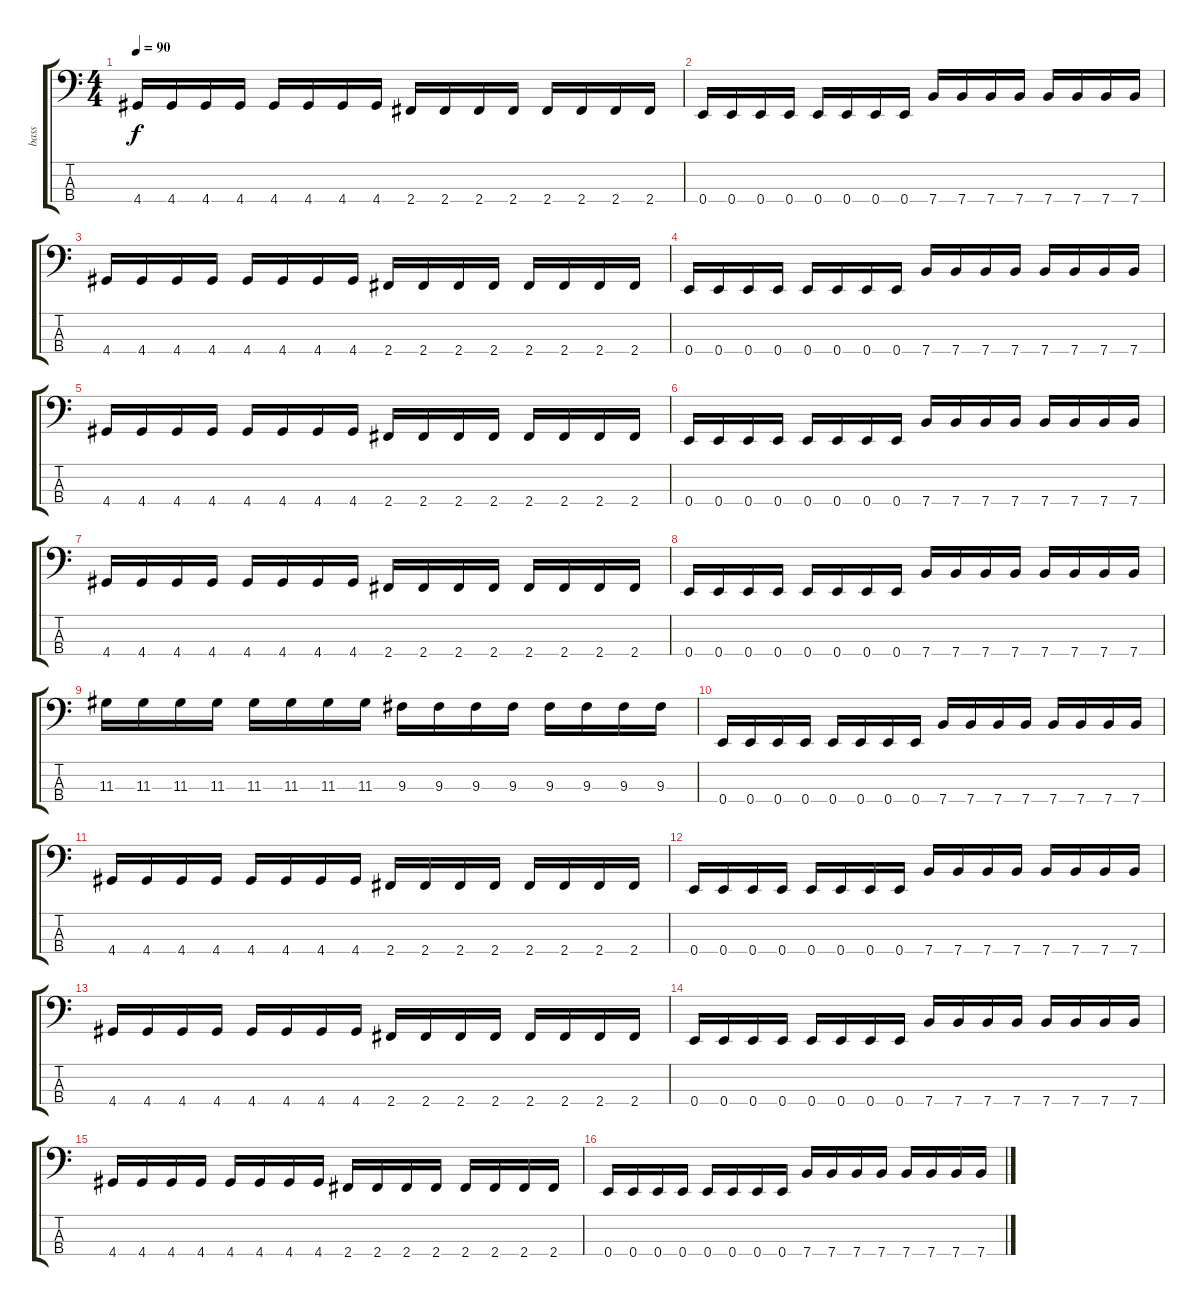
\track ("bass" "bass") {instrument electricbassfinger}
\staff {score tabs}
\tuning (G2 D2 A1 E1) {hide}
\ts (4 4)
\tempo 90
\clef f4
\ks c
4.4.16{dy f} 4.4.16 4.4.16 4.4.16 4.4.16 4.4.16 4.4.16 4.4.16 2.4.16 2.4.16 2.4.16 2.4.16 2.4.16 2.4.16 2.4.16 2.4.16 |
0.4.16 0.4.16 0.4.16 0.4.16 0.4.16 0.4.16 0.4.16 0.4.16 7.4.16 7.4.16 7.4.16 7.4.16 7.4.16 7.4.16 7.4.16 7.4.16 |
4.4.16 4.4.16 4.4.16 4.4.16 4.4.16 4.4.16 4.4.16 4.4.16 2.4.16 2.4.16 2.4.16 2.4.16 2.4.16 2.4.16 2.4.16 2.4.16 |
0.4.16 0.4.16 0.4.16 0.4.16 0.4.16 0.4.16 0.4.16 0.4.16 7.4.16 7.4.16 7.4.16 7.4.16 7.4.16 7.4.16 7.4.16 7.4.16 |
4.4.16 4.4.16 4.4.16 4.4.16 4.4.16 4.4.16 4.4.16 4.4.16 2.4.16 2.4.16 2.4.16 2.4.16 2.4.16 2.4.16 2.4.16 2.4.16 |
0.4.16 0.4.16 0.4.16 0.4.16 0.4.16 0.4.16 0.4.16 0.4.16 7.4.16 7.4.16 7.4.16 7.4.16 7.4.16 7.4.16 7.4.16 7.4.16 |
4.4.16 4.4.16 4.4.16 4.4.16 4.4.16 4.4.16 4.4.16 4.4.16 2.4.16 2.4.16 2.4.16 2.4.16 2.4.16 2.4.16 2.4.16 2.4.16 |
0.4.16 0.4.16 0.4.16 0.4.16 0.4.16 0.4.16 0.4.16 0.4.16 7.4.16 7.4.16 7.4.16 7.4.16 7.4.16 7.4.16 7.4.16 7.4.16 |
11.3.16 11.3.16 11.3.16 11.3.16 11.3.16 11.3.16 11.3.16 11.3.16 9.3.16 9.3.16 9.3.16 9.3.16 9.3.16 9.3.16 9.3.16 9.3.16 |
0.4.16 0.4.16 0.4.16 0.4.16 0.4.16 0.4.16 0.4.16 0.4.16 7.4.16 7.4.16 7.4.16 7.4.16 7.4.16 7.4.16 7.4.16 7.4.16 |
4.4.16 4.4.16 4.4.16 4.4.16 4.4.16 4.4.16 4.4.16 4.4.16 2.4.16 2.4.16 2.4.16 2.4.16 2.4.16 2.4.16 2.4.16 2.4.16 |
0.4.16 0.4.16 0.4.16 0.4.16 0.4.16 0.4.16 0.4.16 0.4.16 7.4.16 7.4.16 7.4.16 7.4.16 7.4.16 7.4.16 7.4.16 7.4.16 |
4.4.16 4.4.16 4.4.16 4.4.16 4.4.16 4.4.16 4.4.16 4.4.16 2.4.16 2.4.16 2.4.16 2.4.16 2.4.16 2.4.16 2.4.16 2.4.16 |
0.4.16 0.4.16 0.4.16 0.4.16 0.4.16 0.4.16 0.4.16 0.4.16 7.4.16 7.4.16 7.4.16 7.4.16 7.4.16 7.4.16 7.4.16 7.4.16 |
4.4.16 4.4.16 4.4.16 4.4.16 4.4.16 4.4.16 4.4.16 4.4.16 2.4.16 2.4.16 2.4.16 2.4.16 2.4.16 2.4.16 2.4.16 2.4.16 |
0.4.16 0.4.16 0.4.16 0.4.16 0.4.16 0.4.16 0.4.16 0.4.16 7.4.16 7.4.16 7.4.16 7.4.16 7.4.16 7.4.16 7.4.16 7.4.16
